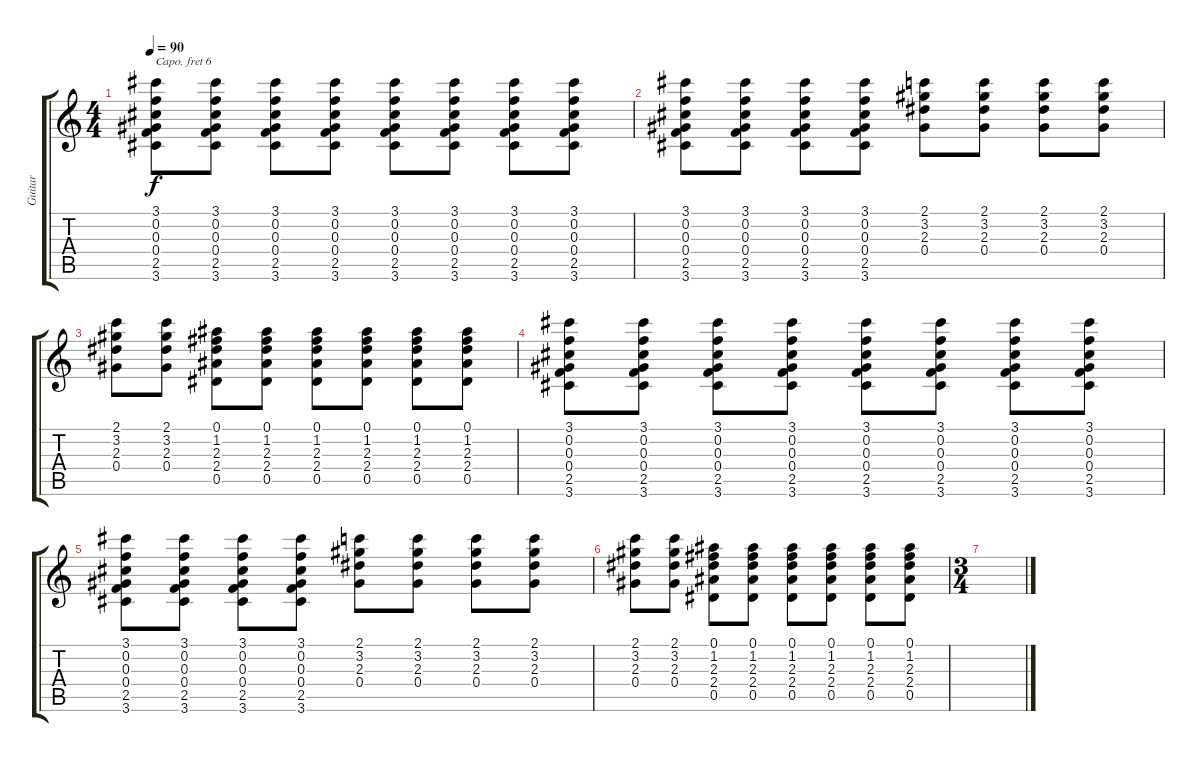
\track ("Guitar" "Guitar") {instrument acousticguitarnylon}
\staff {score tabs}
\capo 6
\tuning (E4 B3 G3 D3 A2 E2) {hide}
\ts (4 4)
\tempo 90
\clef g2
\ks c
(3.1 0.2 0.3 0.4 2.5 3.6).8{dy f} (3.1 0.2 0.3 0.4 2.5 3.6).8 (3.1 0.2 0.3 0.4 2.5 3.6).8 (3.1 0.2 0.3 0.4 2.5 3.6).8 (3.1 0.2 0.3 0.4 2.5 3.6).8 (3.1 0.2 0.3 0.4 2.5 3.6).8 (3.1 0.2 0.3 0.4 2.5 3.6).8 (3.1 0.2 0.3 0.4 2.5 3.6).8 |
(3.1 0.2 0.3 0.4 2.5 3.6).8 (3.1 0.2 0.3 0.4 2.5 3.6).8 (3.1 0.2 0.3 0.4 2.5 3.6).8 (3.1 0.2 0.3 0.4 2.5 3.6).8 (2.1 3.2 2.3 0.4).8 (2.1 3.2 2.3 0.4).8 (2.1 3.2 2.3 0.4).8 (2.1 3.2 2.3 0.4).8 |
(2.1 3.2 2.3 0.4).8 (2.1 3.2 2.3 0.4).8 (0.1 1.2 2.3 2.4 0.5).8 (0.1 1.2 2.3 2.4 0.5).8 (0.1 1.2 2.3 2.4 0.5).8 (0.1 1.2 2.3 2.4 0.5).8 (0.1 1.2 2.3 2.4 0.5).8 (0.1 1.2 2.3 2.4 0.5).8 |
(3.1 0.2 0.3 0.4 2.5 3.6).8 (3.1 0.2 0.3 0.4 2.5 3.6).8 (3.1 0.2 0.3 0.4 2.5 3.6).8 (3.1 0.2 0.3 0.4 2.5 3.6).8 (3.1 0.2 0.3 0.4 2.5 3.6).8 (3.1 0.2 0.3 0.4 2.5 3.6).8 (3.1 0.2 0.3 0.4 2.5 3.6).8 (3.1 0.2 0.3 0.4 2.5 3.6).8 |
(3.1 0.2 0.3 0.4 2.5 3.6).8 (3.1 0.2 0.3 0.4 2.5 3.6).8 (3.1 0.2 0.3 0.4 2.5 3.6).8 (3.1 0.2 0.3 0.4 2.5 3.6).8 (2.1 3.2 2.3 0.4).8 (2.1 3.2 2.3 0.4).8 (2.1 3.2 2.3 0.4).8 (2.1 3.2 2.3 0.4).8 |
(2.1 3.2 2.3 0.4).8 (2.1 3.2 2.3 0.4).8 (0.1 1.2 2.3 2.4 0.5).8 (0.1 1.2 2.3 2.4 0.5).8 (0.1 1.2 2.3 2.4 0.5).8 (0.1 1.2 2.3 2.4 0.5).8 (0.1 1.2 2.3 2.4 0.5).8 (0.1 1.2 2.3 2.4 0.5).8 |
\ts (3 4)
